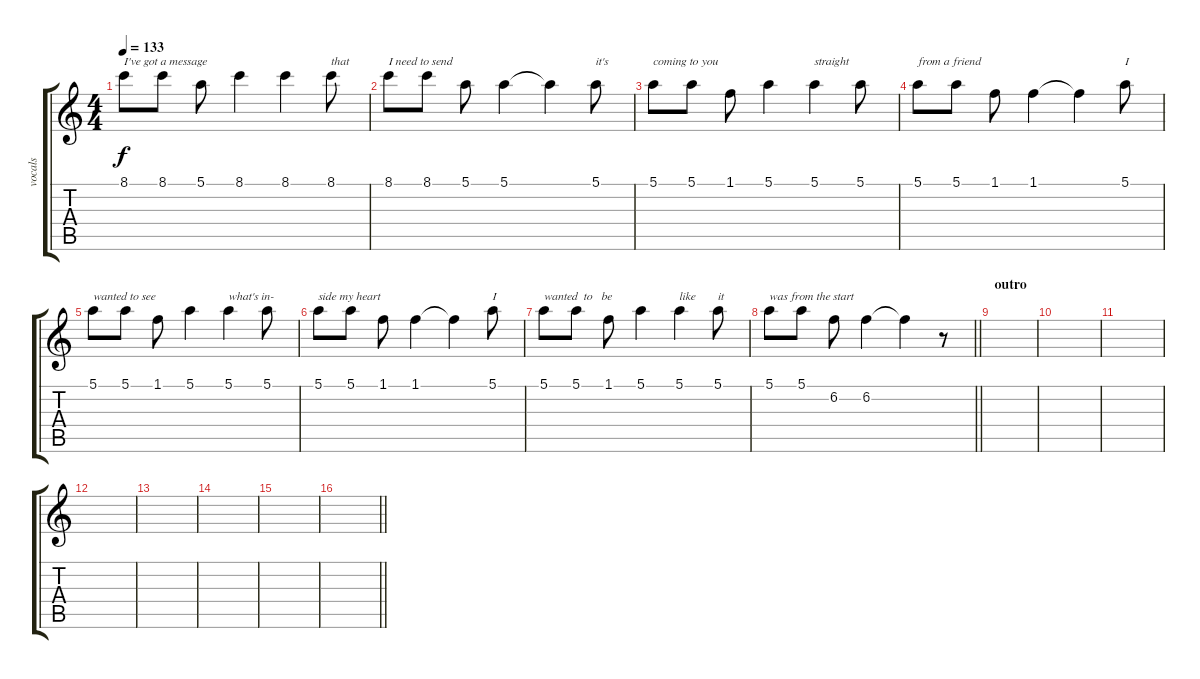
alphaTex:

\track ("vocals" "vocals") {instrument electricguitarjazz}
\staff {score tabs}
\tuning (E4 B3 G3 D3 A2 E2) {hide}
\ts (4 4)
\tempo 133
\clef g2
\ks c
8.1.8{txt "I've got a message" dy f} 8.1.8 5.1.8 8.1.4 8.1.4 8.1.8{txt "that"} |
8.1.8{txt "I need to send"} 8.1.8 5.1.8 5.1.4 5.1{t}.4 5.1.8{txt "it's"} |
5.1.8{txt "coming to you"} 5.1.8 1.1.8 5.1.4 5.1.4{txt "straight"} 5.1.8 |
5.1.8{txt "from a friend"} 5.1.8 1.1.8 1.1.4 1.1{t}.4 5.1.8{txt "I"} |
5.1.8{txt "wanted to see"} 5.1.8 1.1.8 5.1.4 5.1.4{txt "what's in-"} 5.1.8 |
5.1.8{txt "side my heart"} 5.1.8 1.1.8 1.1.4 1.1{t}.4 5.1.8{txt "I"} |
5.1.8{txt "wanted  to   be"} 5.1.8 1.1.8 5.1.4 5.1.4{txt "like"} 5.1.8{txt "it"} |
\barLineRight lightlight
5.1.8{txt "was from the start"} 5.1.8 6.2.8 6.2.4 6.2{t}.4 r.8 |
\section ("" "outro")
|
|
|
|
|
|
|
\barLineRight lightlight
